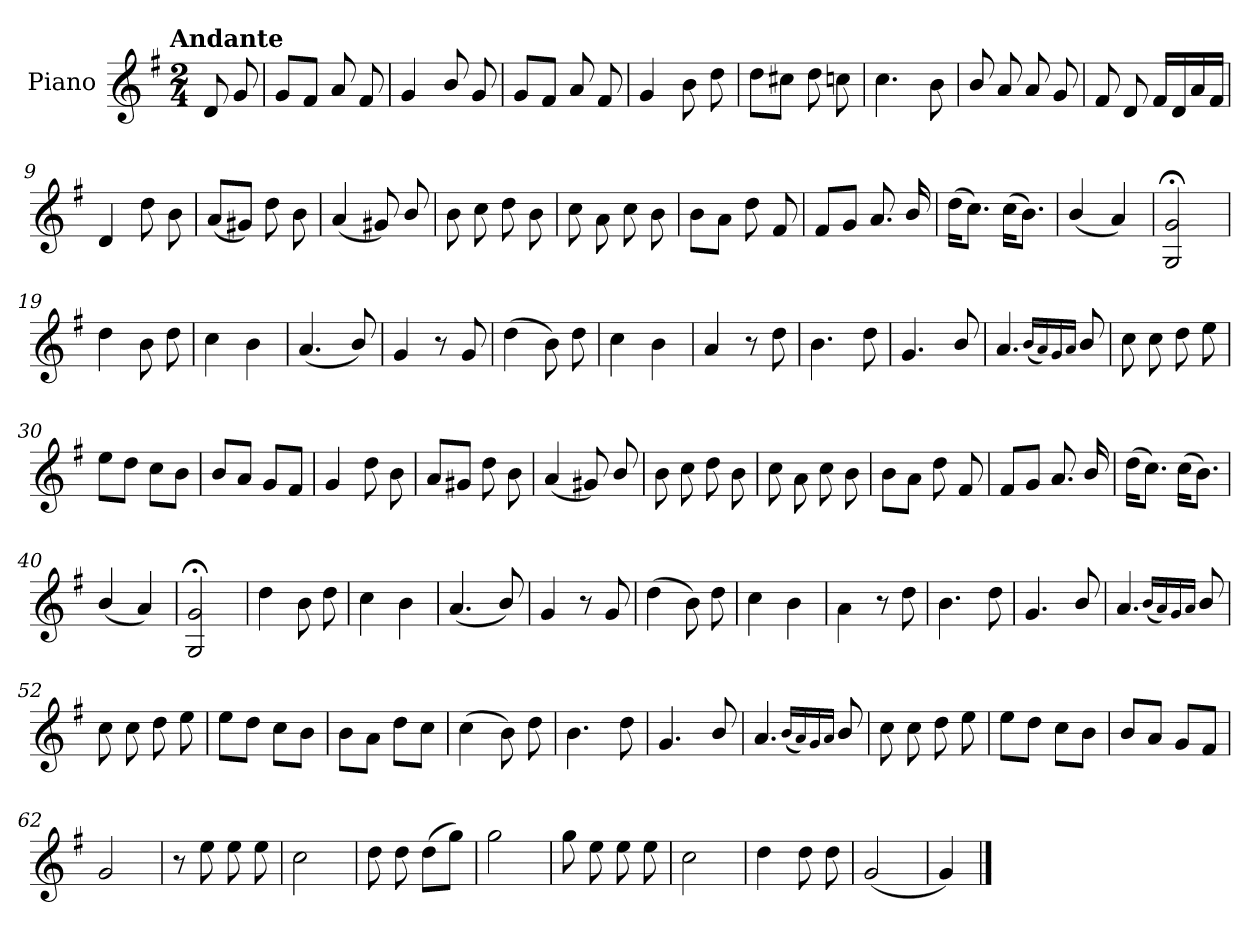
**kern
*part1
*staff1
*I"Piano
*I'Pno.
*clefG2
*k[f#]
!!LO:TX:omd:t=Andante
*M2/4
*MM92
=
8d/
8g/
=1
8g/L
8f#/J
8a/
8f#/
=2
4g/
8b/
8g/
=3
8g/L
8f#/J
8a/
8f#/
=4
4g/
8b\
8dd\
=5
8dd\L
8cc#X\J
8dd\
8ccn\
!!LO:LB:g=z
=6
4.cc\
8b\
=7
8b/
8a/
8a/
8g/
=8
8f#/
8d/
16f#!/LL
16d!/
16a!/
16f#!/JJ
=9
4d!/
8dd\
8b\
=10
(<8a/L
8g#X/J)
8dd\
8b\
=11
(<4a/
8g#X/)
8b/
!!LO:LB:g=z
=12
8b\
8cc\
8dd\
8b\
=13
8cc\
8a\
8cc\
8b\
=14
8b\L
8a\J
8dd\
8f#/
=15
8f#/L
8g/J
8.a/
16b/
=16
(>16dd\KL
8.cc\J)
(>16cc\KL
8.b\J)
=17
(<4b/
4a/)
=18
2G;</ 2g;</
!!LO:LB:g=z
=19
4dd\
8b\
8dd\
=20
4cc\
4b\
=21
(<4.a/
8b/)
=22
4g/
8r
8g/
=23
(>4dd\
8b\)
8dd\
=24
4cc\
4b\
=25
4a/
8r
8dd\
=26
4.b\
8dd\
=27
4.g/
8b/
!!LO:LB:g=z
=28
4.a/
(<16qqb/LL
16qqa/)
16qqg/
16qqa/JJ
8b/
=29
8cc\
8cc\
8dd\
8ee\
=30
8ee\L
8dd\J
8cc\L
8b\J
=31
8b/L
8a/J
8g/L
8f#/J
=32
4g/
8dd\
8b\
=33
8a/L
8g#X/J
8dd\
8b\
=34
(<4a/
8g#X/)
8b/
!!LO:LB:g=z
=35
8b\
8cc\
8dd\
8b\
=36
8cc\
8a\
8cc\
8b\
=37
8b\L
8a\J
8dd\
8f#/
=38
8f#/L
8g/J
8.a/
16b/
=39
(>16dd\KL
8.cc\J)
(>16cc\KL
8.b\J)
=40
(<4b/
4a/)
!!LO:LB:g=z
=41
2G;</ 2g;</
=42
4dd\
8b\
8dd\
=43
4cc\
4b\
=44
(<4.a/
8b/)
=45
4g/
8r
8g/
=46
(>4dd\
8b\)
8dd\
=47
4cc\
4b\
=48
4a\
8r
8dd\
=49
4.b\
8dd\
!!LO:LB:g=z
=50
4.g/
8b/
=51
4.a/
(<16qqb/LL
16qqa/)
16qqg/
16qqa/JJ
8b/
=52
8cc\
8cc\
8dd\
8ee\
=53
8ee\L
8dd\J
8cc\L
8b\J
=54
8b\L
8a\J
8dd\L
8cc\J
=55
(>4cc\
8b\)
8dd\
=56
4.b\
8dd\
=57
4.g/
8b/
!!LO:LB:g=z
=58
4.a/
(<16qqb/LL
16qqa/)
16qqg/
16qqa/JJ
8b/
=59
8cc\
8cc\
8dd\
8ee\
=60
8ee\L
8dd\J
8cc\L
8b\J
=61
8b/L
8a/J
8g/L
8f#/J
=62
2g/
=63
8r
8ee\
8ee\
8ee\
=64
2cc\
!!LO:LB:g=z
=65
8dd\
8dd\
(>8dd\L
8gg\J)
=66
2gg\
=67
8gg\
8ee\
8ee\
8ee\
=68
2cc\
=69
4dd\
8dd\
8dd\
=70
(<2g/
=71
4g/)
==
*-
